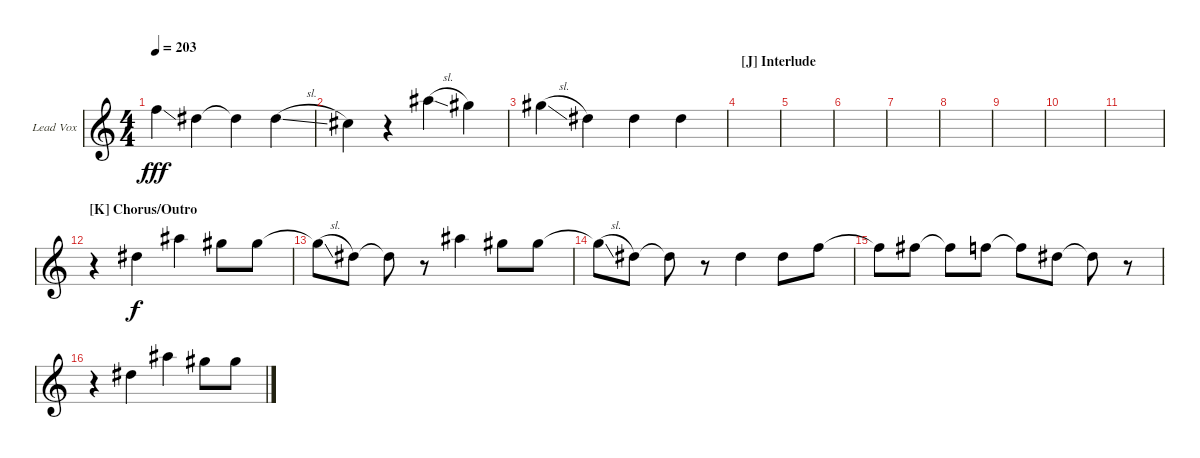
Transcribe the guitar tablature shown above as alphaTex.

\defaultSystemsLayout 4
\bracketExtendMode groupsimilarinstruments
\firstSystemTrackNameOrientation horizontal
\otherSystemsTrackNameOrientation horizontal
\track ("Tim McIlrath - Vocals" "Lead Vox") {instrument overdrivenguitar}
\staff {score}
\tuning (Eb4 Bb3 Gb3 Db3 Ab2 Eb2)
\ts (4 4)
\tempo 203
\clef g2
\ks c
7.2{ss t}.4{dy fff} 5.2.4 5.2{t}.4 5.2{sl}.4 |
3.2.4 r.4 12.2{sl}.4 10.2.4 |
10.2{sl}.4 5.2.4 5.2.4 5.2.4 |
\section ("J" "Interlude")
|
|
|
|
|
|
|
|
\section ("K" "Chorus/Outro")
r.4 5.2.4{dy f} 12.2.4 10.2.8 10.2.8 |
10.2{sl t}.8 5.2.8 5.2{t}.8 r.8 12.2.4 10.2.8 10.2.8 |
10.2{sl t}.8 5.2.8 5.2{t}.8 r.8 5.2.4 5.2.8 7.2.8 |
7.2{t}.8 8.2.8 8.2{t}.8 7.2.8 7.2{t}.8 5.2.8 5.2{t}.8 r.8 |
r.4 5.2.4 12.2.4 10.2.8 10.2.8
